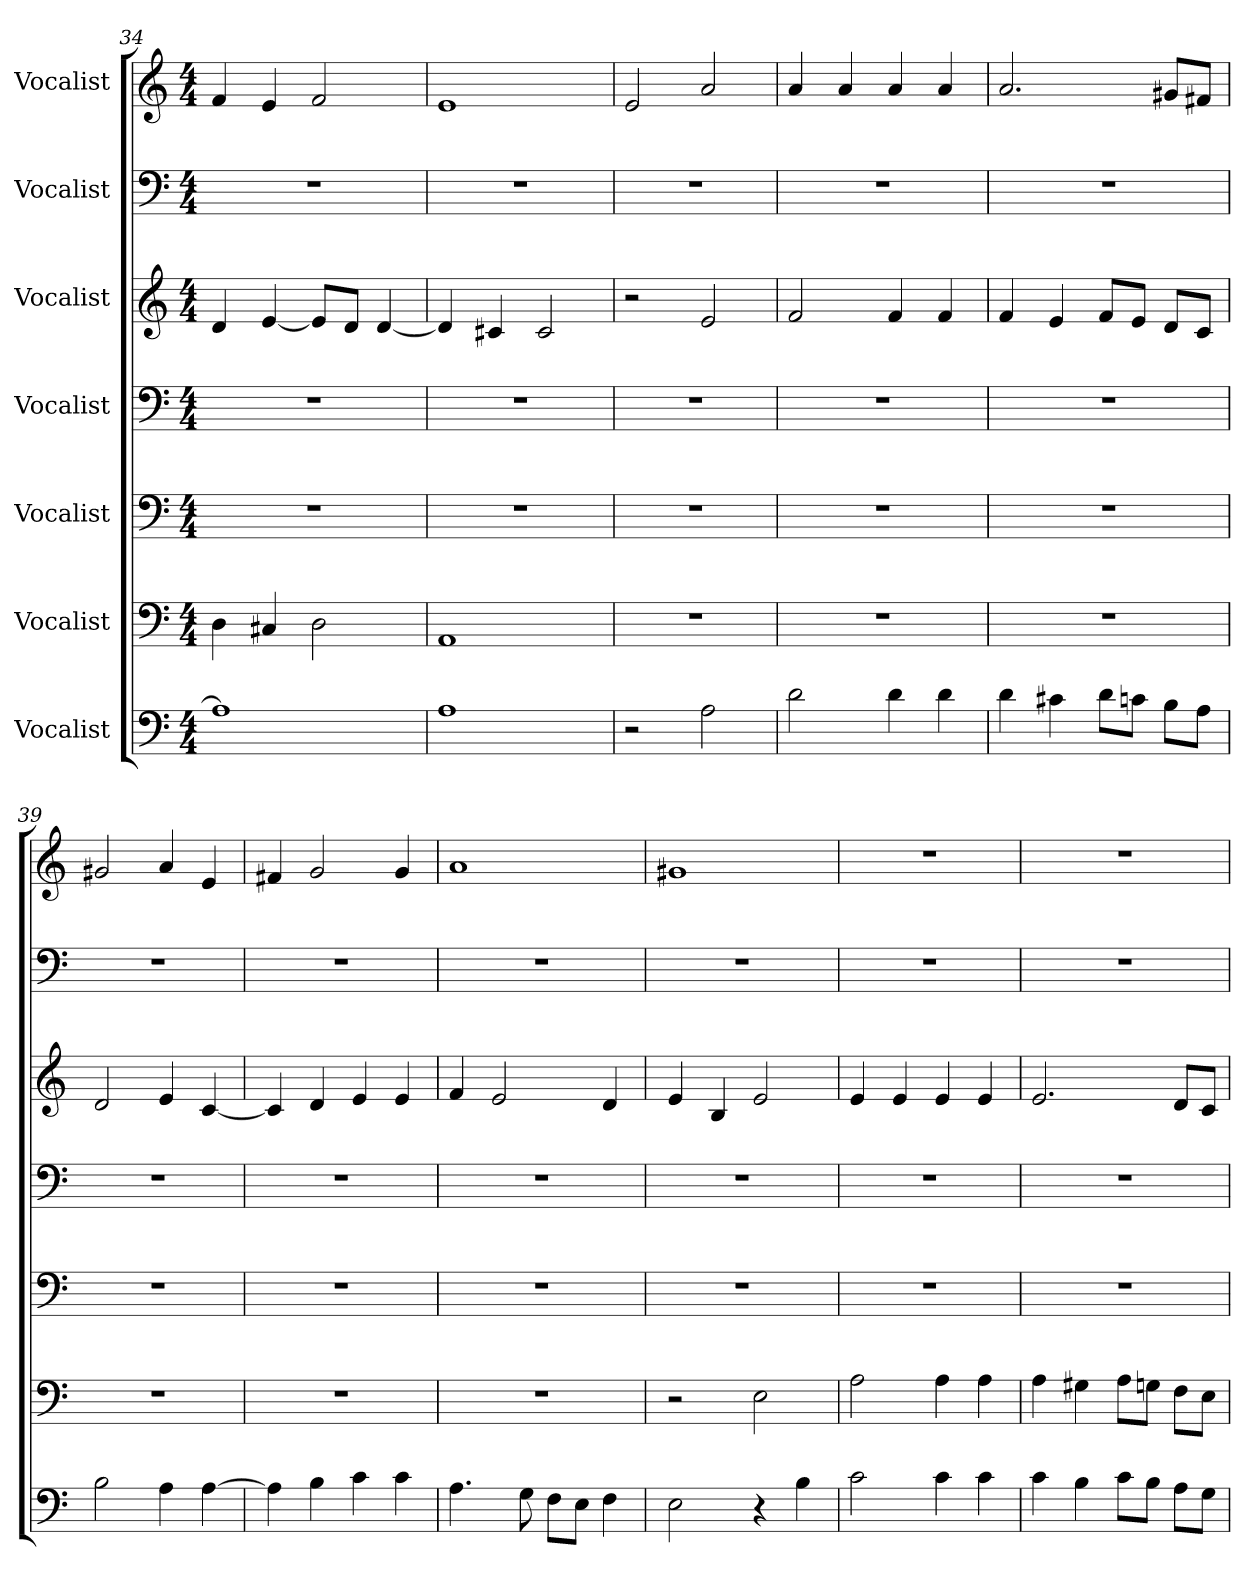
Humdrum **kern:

**kern	**kern	**kern	**kern	**kern	**kern	**kern
*part7	*part6	*part5	*part4	*part3	*part2	*part1
*staff7	*staff6	*staff5	*staff4	*staff3	*staff2	*staff1
*I"Vocalist	*I"Vocalist	*I"Vocalist	*I"Vocalist	*I"Vocalist	*I"Vocalist	*I"Vocalist
*clefF4	*clefF4	*clefF4	*clefF4	*clefG2	*clefF4	*clefG2
*k[]	*k[]	*k[]	*k[]	*k[]	*k[]	*k[]
*M4/4	*M4/4	*M4/4	*M4/4	*M4/4	*M4/4	*M4/4
=34	=34	=34	=34	=34	=34	=34
1A]	4D	1r	1r	4d	1r	4f
.	4C#X	.	.	[4e	.	4e
.	2D	.	.	8e/L]	.	2f
.	.	.	.	8d/J	.	.
.	.	.	.	[4d	.	.
=35	=35	=35	=35	=35	=35	=35
1A	1AA	1r	1r	4d]	1r	1e
.	.	.	.	4c#X	.	.
.	.	.	.	2c#	.	.
=36	=36	=36	=36	=36	=36	=36
2r	1r	1r	1r	2r	1r	2e
2A	.	.	.	2e	.	2a
=37	=37	=37	=37	=37	=37	=37
2d	1r	1r	1r	2f	1r	4a
.	.	.	.	.	.	4a
4d	.	.	.	4f	.	4a
4d	.	.	.	4f	.	4a
=38	=38	=38	=38	=38	=38	=38
4d	1r	1r	1r	4f	1r	2.a
4c#X	.	.	.	4e	.	.
8d\L	.	.	.	8f/L	.	.
8cn\J	.	.	.	8e/J	.	.
8B\L	.	.	.	8d/L	.	8g#X/L
8A\J	.	.	.	8c/J	.	8f#X/J
=39	=39	=39	=39	=39	=39	=39
2B	1r	1r	1r	2d	1r	2g#X
4A	.	.	.	4e	.	4a
[4A	.	.	.	[4c	.	4e
=40	=40	=40	=40	=40	=40	=40
4A]	1r	1r	1r	4c]	1r	4f#X
4B	.	.	.	4d	.	2g
4c	.	.	.	4e	.	.
4c	.	.	.	4e	.	4g
=41	=41	=41	=41	=41	=41	=41
4.A	1r	1r	1r	4f	1r	1a
.	.	.	.	2e	.	.
8G	.	.	.	.	.	.
8F\L	.	.	.	.	.	.
8E\J	.	.	.	.	.	.
4F	.	.	.	4d	.	.
=42	=42	=42	=42	=42	=42	=42
2E	2r	1r	1r	4e	1r	1g#X
.	.	.	.	4B	.	.
4r	2E	.	.	2e	.	.
4B	.	.	.	.	.	.
=43	=43	=43	=43	=43	=43	=43
2c	2A	1r	1r	4e	1r	1r
.	.	.	.	4e	.	.
4c	4A	.	.	4e	.	.
4c	4A	.	.	4e	.	.
=44	=44	=44	=44	=44	=44	=44
4c	4A	1r	1r	2.e	1r	1r
4B	4G#X	.	.	.	.	.
8c\L	8A\L	.	.	.	.	.
8B\J	8Gn\J	.	.	.	.	.
8A\L	8F\L	.	.	8d/L	.	.
8G\J	8E\J	.	.	8c/J	.	.
=	=	=	=	=	=	=
*-	*-	*-	*-	*-	*-	*-
